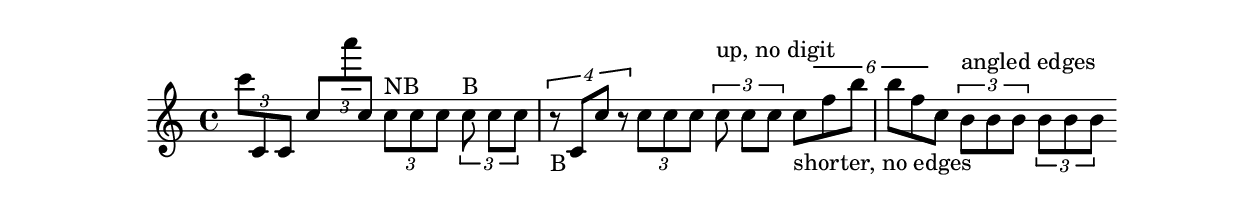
\header {
texidoc = "Tuplet bracket formatting supports numerous options:
NB should have no bracket, B should have bracket.
"
}
 

\version "1.5.68"


\score { 
    \context Voice \notes\relative c'' {

 	\times 2/3 { c'8 c,, c }
 	\times 2/3 { c'8 c'' c,, }

	
 	\times 2/3 { [c8^"NB" c c]  }
	
 	\times 2/3 { c8^"B" [c c]  }
 	\times 2/4 { r8_"B" [c, c'] r8 }
	
 	\property Voice.TupletBracket \override #'bracket-visibility = #'if-no-beam  
 	\times 2/3 { [c8 c c]  }
	
	\property Voice.TupletBracket \override #'direction = #1
 	\property Voice.TupletBracket \override #'number-visibility = ##f
 	\times 2/3 { c8^""^""^"up, no digit" [c c]  }
 	\property Voice.TupletBracket \revert #'number-visibility

	\property Voice.TupletBracket \override #'bracket-visibility = ##t
	\property Voice.TupletBracket \override #'edge-height = #'(0.0 . 0.0)
	\property Voice.TupletBracket \override #'shorten-pair = #'(2.0 . 2.0)
	\times 4/6 { c_"shorter, no edges" f b  b f c}	
	\property Voice.TupletBracket \revert #'edge-height
	\property Voice.TupletBracket \revert #'shorten-pair
    	\property Voice.TupletBracket \override #'edge-widen = #'(0.5 . 0.5)
	\times 2/3 { b^""^""^"angled edges" b b }
 	\property Voice.TupletBracket \revert #'direction
	\times 2/3 { b b b }

    }
}
